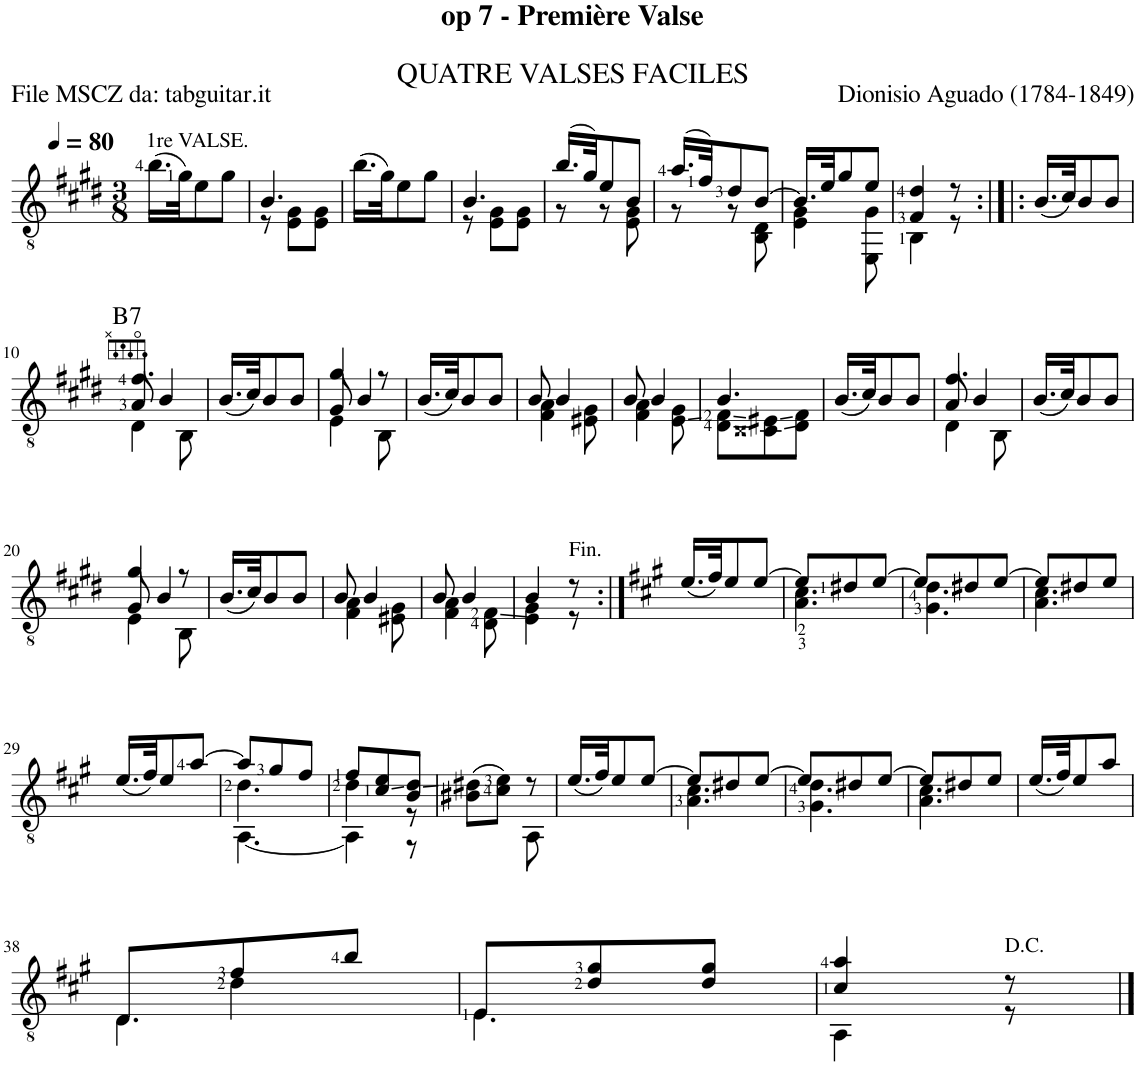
**kern	**harte
*part1	*part1
*staff1	*
*I"Guitar	*
*I'Guit.	*
*clefGv2	*
*k[f#c#g#d#]	*
*M3/8	*
*MM80	*
=1	=1
!LO:TX:a:t=1re VALSE.	!
(16.b\LL	.
32g#\JK)	.
8e\	.
8g#\J	.
=2	=2
*^	*
4.B/	8r	.
.	8E\ 8G#\L	.
.	8E\ 8G#\J	.
*v	*v	*
=3	=3
(16.b\LL	.
32g#\JK)	.
8e\	.
8g#\J	.
=4	=4
*^	*
4.B/	8r	.
.	8E\ 8G#\L	.
.	8E\ 8G#\J	.
=5	=5	=5
(16.b/LL	8r	.
32g#/JK)	.	.
8e/	8r	.
8B/J	8E\ 8G#\	.
=6	=6	=6
(16.a/LL	8r	.
32f#/JK)	.	.
8d#/	8r	.
[8B/J	8BB\ 8D#\	.
=7	=7	=7
16.B/LL]	4E\ 4G#\	.
32e/JK	.	.
8g#/	.	.
8e/J	8EE\ 8G#\	.
=8	=8	=8
4F#/ 4d#/	4BB\	.
8r	8r	.
*v	*v	*
=9:|!|:	=9:|!|:
(16.B/LL	.
32c#/JK)	.
8B/	.
8B/J	.
!!LO:LB:g=z
=10	=10
*^	*
*	*^	*
!	!	!	!LO:H:kt=7
4.f#/	4D#\	8A/	B:7
.	.	4B/	.
.	8BB\	.	.
*v	*v	*v	*
=11	=11
(16.B/LL	.
32c#/JK)	.
8B/	.
8B/J	.
=12	=12
*^	*
*	*^	*
4g#/	4E\	8G#/	.
.	.	4B/	.
8r	8BB\	.	.
*v	*v	*v	*
=13	=13
(16.B/LL	.
32c#/JK)	.
8B/	.
8B/J	.
=14	=14
*^	*
8B/	4F#\ 4A\	.
4B/	.	.
.	8E#X\ 8G#\	.
=15	=15	=15
8B/	4F#\ 4A\	.
4B/	.	.
.	8E\ 8G#\	.
=16	=16	=16
4.B/	8D#\ 8F#\L	.
.	8C##X\ 8E#X\	.
.	8D#\ 8F#\J	.
*v	*v	*
=17	=17
(16.B/LL	.
32c#/JK)	.
8B/	.
8B/J	.
=18	=18
*^	*
*	*^	*
4.f#/	4D#\	8A/	.
.	.	4B/	.
.	8BB\	.	.
*v	*v	*v	*
=19	=19
(16.B/LL	.
32c#/JK)	.
8B/	.
8B/J	.
!!LO:LB:g=z
=20	=20
*^	*
*	*^	*
4g#/	4E\	8G#/	.
.	.	4B/	.
8r	8BB\	.	.
*v	*v	*v	*
=21	=21
(16.B/LL	.
32c#/JK)	.
8B/	.
8B/J	.
=22	=22
*^	*
8B/	4F#\ 4A\	.
4B/	.	.
.	8E#X\ 8G#\	.
=23	=23	=23
8B/	4F#\ 4A\	.
4B/	.	.
.	8D#\ 8F#\	.
=24	=24	=24
4B/	4E\ 4G#\	.
!LO:TX:a:t=Fin.	!	!
8r	8r	.
*v	*v	*
=25:|!	=25:|!
*k[f#c#g#]	*
(16.e/LL	.
32f#/JK)	.
8e/	.
[8e/J	.
=26	=26
*^	*
8e/L]	4.A\ 4.c#\	.
8d#X/	.	.
[8e/J	.	.
=27	=27	=27
8e/L]	4.G#\ 4.d\	.
8d#X/	.	.
[8e/J	.	.
=28	=28	=28
8e/L]	4.A\ 4.c#\	.
8d#X/	.	.
8e/J	.	.
*v	*v	*
!!LO:LB:g=z
=29	=29
(16.e/LL	.
32f#/JK)	.
8e/	.
[8a/J	.
=30	=30
*^	*
*	*^	*
8a/L]	4.d\	[4.AA\	.
8g#/	.	.	.
8f#/J	.	.	.
=31	=31	=31	=31
8f#/L	4d\	4AA\]	.
8c#/ 8e/	.	.	.
8B/ 8d/J	8r	8r	.
*	*v	*v	*
=32	=32	=32
(8B#X\ 8d#X\L	4ryy	.
8c#\ 8e\J)	.	.
8r	8AA\	.
*v	*v	*
=33	=33
(16.e/LL	.
32f#/JK)	.
8e/	.
[8e/J	.
=34	=34
*^	*
8e/L]	4.A\ 4.c#\	.
8d#X/	.	.
[8e/J	.	.
=35	=35	=35
8e/L]	4.G#\ 4.d\	.
8d#X/	.	.
[8e/J	.	.
=36	=36	=36
8e/L]	4.A\ 4.c#\	.
8d#X/	.	.
8e/J	.	.
*v	*v	*
=37	=37
(16.e/LL	.
32f#/JK)	.
8e/	.
8a/J	.
!!LO:LB:g=z
=38	=38
*^	*
*	*^	*
8D/L	4.D\	8ryy	.
8f#/	.	4d\	.
8b/J	.	.	.
*	*v	*v	*
=39	=39	=39
8E/L	4.E\	.
8d/ 8g#/	.	.
8d/ 8g#/J	.	.
=40	=40	=40
4c#/ 4a/	4AA\	.
8r	8r	.
*v	*v	*
==	==
*-	*-
